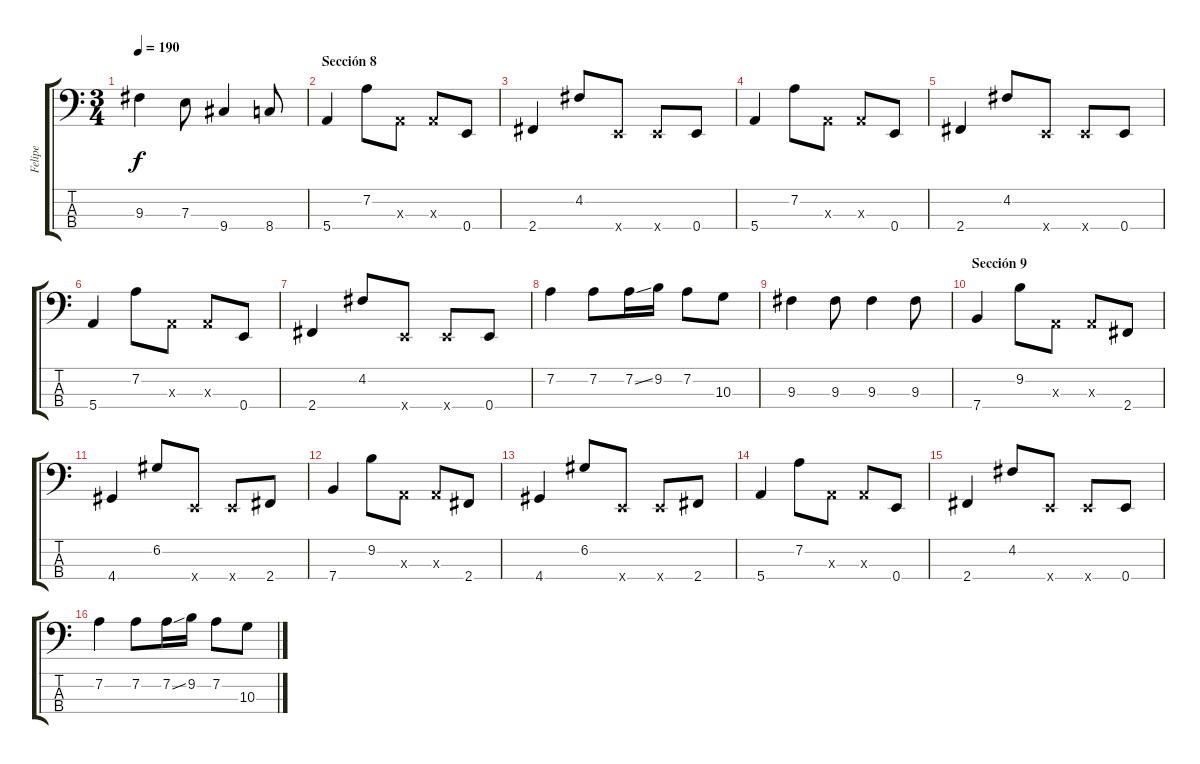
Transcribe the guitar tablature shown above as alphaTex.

\track ("Felipe" "Felipe") {instrument electricbassfinger}
\staff {score tabs}
\tuning (G2 D2 A1 E1) {hide}
\ts (3 4)
\tempo 190
\clef f4
\ks c
9.3{t}.4{dy f} 7.3.8 9.4.4 8.4.8 |
\section ("" "Sección 8")
5.4.4 7.2.8 0.3{x}.8 0.3{x}.8 0.4.8 |
2.4.4 4.2.8 0.4{x}.8 0.4{x}.8 0.4.8 |
5.4.4 7.2.8 0.3{x}.8 0.3{x}.8 0.4.8 |
2.4.4 4.2.8 0.4{x}.8 0.4{x}.8 0.4.8 |
5.4.4 7.2.8 0.3{x}.8 0.3{x}.8 0.4.8 |
2.4.4 4.2.8 0.4{x}.8 0.4{x}.8 0.4.8 |
7.2.4 7.2.8 7.2{ss}.16 9.2.16 7.2.8 10.3.8 |
9.3.4 9.3.8 9.3.4 9.3.8 |
\section ("" "Sección 9")
7.4.4 9.2.8 0.3{x}.8 0.3{x}.8 2.4.8 |
4.4.4 6.2.8 0.4{x}.8 0.4{x}.8 2.4.8 |
7.4.4 9.2.8 0.3{x}.8 0.3{x}.8 2.4.8 |
4.4.4 6.2.8 0.4{x}.8 0.4{x}.8 2.4.8 |
5.4.4 7.2.8 0.3{x}.8 0.3{x}.8 0.4.8 |
2.4.4 4.2.8 0.4{x}.8 0.4{x}.8 0.4.8 |
7.2.4 7.2.8 7.2{ss}.16 9.2.16 7.2.8 10.3.8
